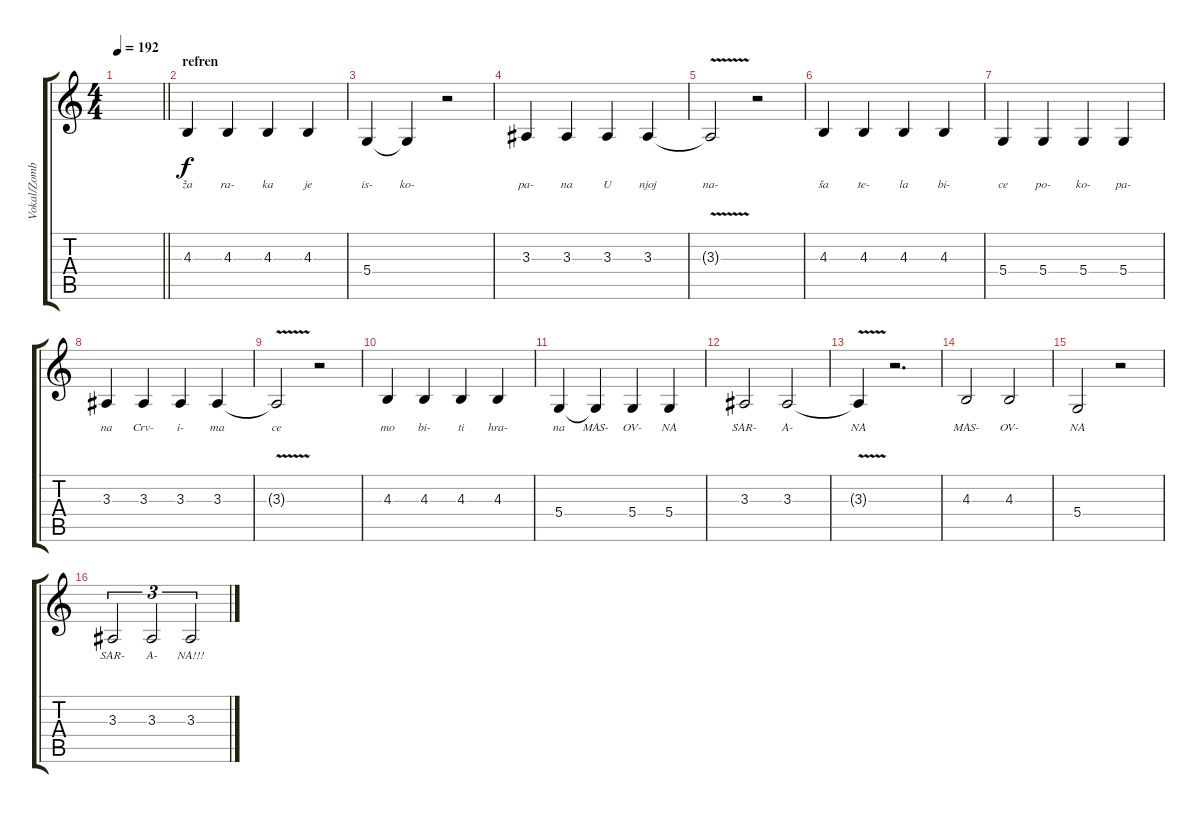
\track ("Vokal/Zombi Zlikovac" "Vokal/Zomb") {instrument viola}
\staff {score tabs}
\tuning (E4 B3 G3 D3 A2 E2) {hide}
\ts (4 4)
\tempo 192
\clef g2
\barLineRight lightlight
\ks c
|
\section ("" "refren")
4.3.4{lyrics (0 "ža") lyrics (1 "") lyrics (2 "") lyrics (3 "") lyrics (4 "")} 4.3.4{lyrics (0 "ra-") lyrics (1 "") lyrics (2 "") lyrics (3 "") lyrics (4 "")} 4.3.4{lyrics (0 "ka") lyrics (1 "") lyrics (2 "") lyrics (3 "") lyrics (4 "")} 4.3.4{lyrics (0 "je") lyrics (1 "") lyrics (2 "") lyrics (3 "") lyrics (4 "")} |
5.4.4{lyrics (0 "is-") lyrics (1 "") lyrics (2 "") lyrics (3 "") lyrics (4 "")} 5.4{t}.4{lyrics (0 "ko-") lyrics (1 "") lyrics (2 "") lyrics (3 "") lyrics (4 "")} r.2 |
3.3.4{lyrics (0 "pa-") lyrics (1 "") lyrics (2 "") lyrics (3 "") lyrics (4 "")} 3.3.4{lyrics (0 "na") lyrics (1 "") lyrics (2 "") lyrics (3 "") lyrics (4 "")} 3.3.4{lyrics (0 "U") lyrics (1 "") lyrics (2 "") lyrics (3 "") lyrics (4 "")} 3.3.4{lyrics (0 "njoj") lyrics (1 "") lyrics (2 "") lyrics (3 "") lyrics (4 "")} |
3.3{v t}.2{lyrics (0 "na-") lyrics (1 "") lyrics (2 "") lyrics (3 "") lyrics (4 "")} r.2 |
4.3.4{lyrics (0 "ša") lyrics (1 "") lyrics (2 "") lyrics (3 "") lyrics (4 "")} 4.3.4{lyrics (0 "te-") lyrics (1 "") lyrics (2 "") lyrics (3 "") lyrics (4 "")} 4.3.4{lyrics (0 "la") lyrics (1 "") lyrics (2 "") lyrics (3 "") lyrics (4 "")} 4.3.4{lyrics (0 "bi-") lyrics (1 "") lyrics (2 "") lyrics (3 "") lyrics (4 "")} |
5.4.4{lyrics (0 "ce") lyrics (1 "") lyrics (2 "") lyrics (3 "") lyrics (4 "")} 5.4.4{lyrics (0 "po-") lyrics (1 "") lyrics (2 "") lyrics (3 "") lyrics (4 "")} 5.4.4{lyrics (0 "ko-") lyrics (1 "") lyrics (2 "") lyrics (3 "") lyrics (4 "")} 5.4.4{lyrics (0 "pa-") lyrics (1 "") lyrics (2 "") lyrics (3 "") lyrics (4 "")} |
3.3.4{lyrics (0 "na") lyrics (1 "") lyrics (2 "") lyrics (3 "") lyrics (4 "")} 3.3.4{lyrics (0 "Crv-") lyrics (1 "") lyrics (2 "") lyrics (3 "") lyrics (4 "")} 3.3.4{lyrics (0 "i-") lyrics (1 "") lyrics (2 "") lyrics (3 "") lyrics (4 "")} 3.3.4{lyrics (0 "ma") lyrics (1 "") lyrics (2 "") lyrics (3 "") lyrics (4 "")} |
3.3{v t}.2{lyrics (0 "ce") lyrics (1 "") lyrics (2 "") lyrics (3 "") lyrics (4 "")} r.2 |
4.3.4{lyrics (0 "mo") lyrics (1 "") lyrics (2 "") lyrics (3 "") lyrics (4 "")} 4.3.4{lyrics (0 "bi-") lyrics (1 "") lyrics (2 "") lyrics (3 "") lyrics (4 "")} 4.3.4{lyrics (0 "ti") lyrics (1 "") lyrics (2 "") lyrics (3 "") lyrics (4 "")} 4.3.4{lyrics (0 "hra-") lyrics (1 "") lyrics (2 "") lyrics (3 "") lyrics (4 "")} |
5.4.4{lyrics (0 "na") lyrics (1 "") lyrics (2 "") lyrics (3 "") lyrics (4 "")} 5.4{t}.4{lyrics (0 "MAS-") lyrics (1 "") lyrics (2 "") lyrics (3 "") lyrics (4 "")} 5.4.4{lyrics (0 "OV-") lyrics (1 "") lyrics (2 "") lyrics (3 "") lyrics (4 "")} 5.4.4{lyrics (0 "NA") lyrics (1 "") lyrics (2 "") lyrics (3 "") lyrics (4 "")} |
3.3.2{lyrics (0 "SAR-") lyrics (1 "") lyrics (2 "") lyrics (3 "") lyrics (4 "")} 3.3.2{lyrics (0 "A-") lyrics (1 "") lyrics (2 "") lyrics (3 "") lyrics (4 "")} |
3.3{v t}.4{lyrics (0 "NA") lyrics (1 "") lyrics (2 "") lyrics (3 "") lyrics (4 "")} r.2{d} |
4.3.2{lyrics (0 "MAS-") lyrics (1 "") lyrics (2 "") lyrics (3 "") lyrics (4 "")} 4.3.2{lyrics (0 "OV-") lyrics (1 "") lyrics (2 "") lyrics (3 "") lyrics (4 "")} |
5.4.2{lyrics (0 "NA") lyrics (1 "") lyrics (2 "") lyrics (3 "") lyrics (4 "")} r.2 |
3.3.2{tu (3 2) lyrics (0 "SAR-") lyrics (1 "") lyrics (2 "") lyrics (3 "") lyrics (4 "")} 3.3.2{tu (3 2) lyrics (0 "A-") lyrics (1 "") lyrics (2 "") lyrics (3 "") lyrics (4 "")} 3.3.2{tu (3 2) lyrics (0 "NA!!!") lyrics (1 "") lyrics (2 "") lyrics (3 "") lyrics (4 "")}
